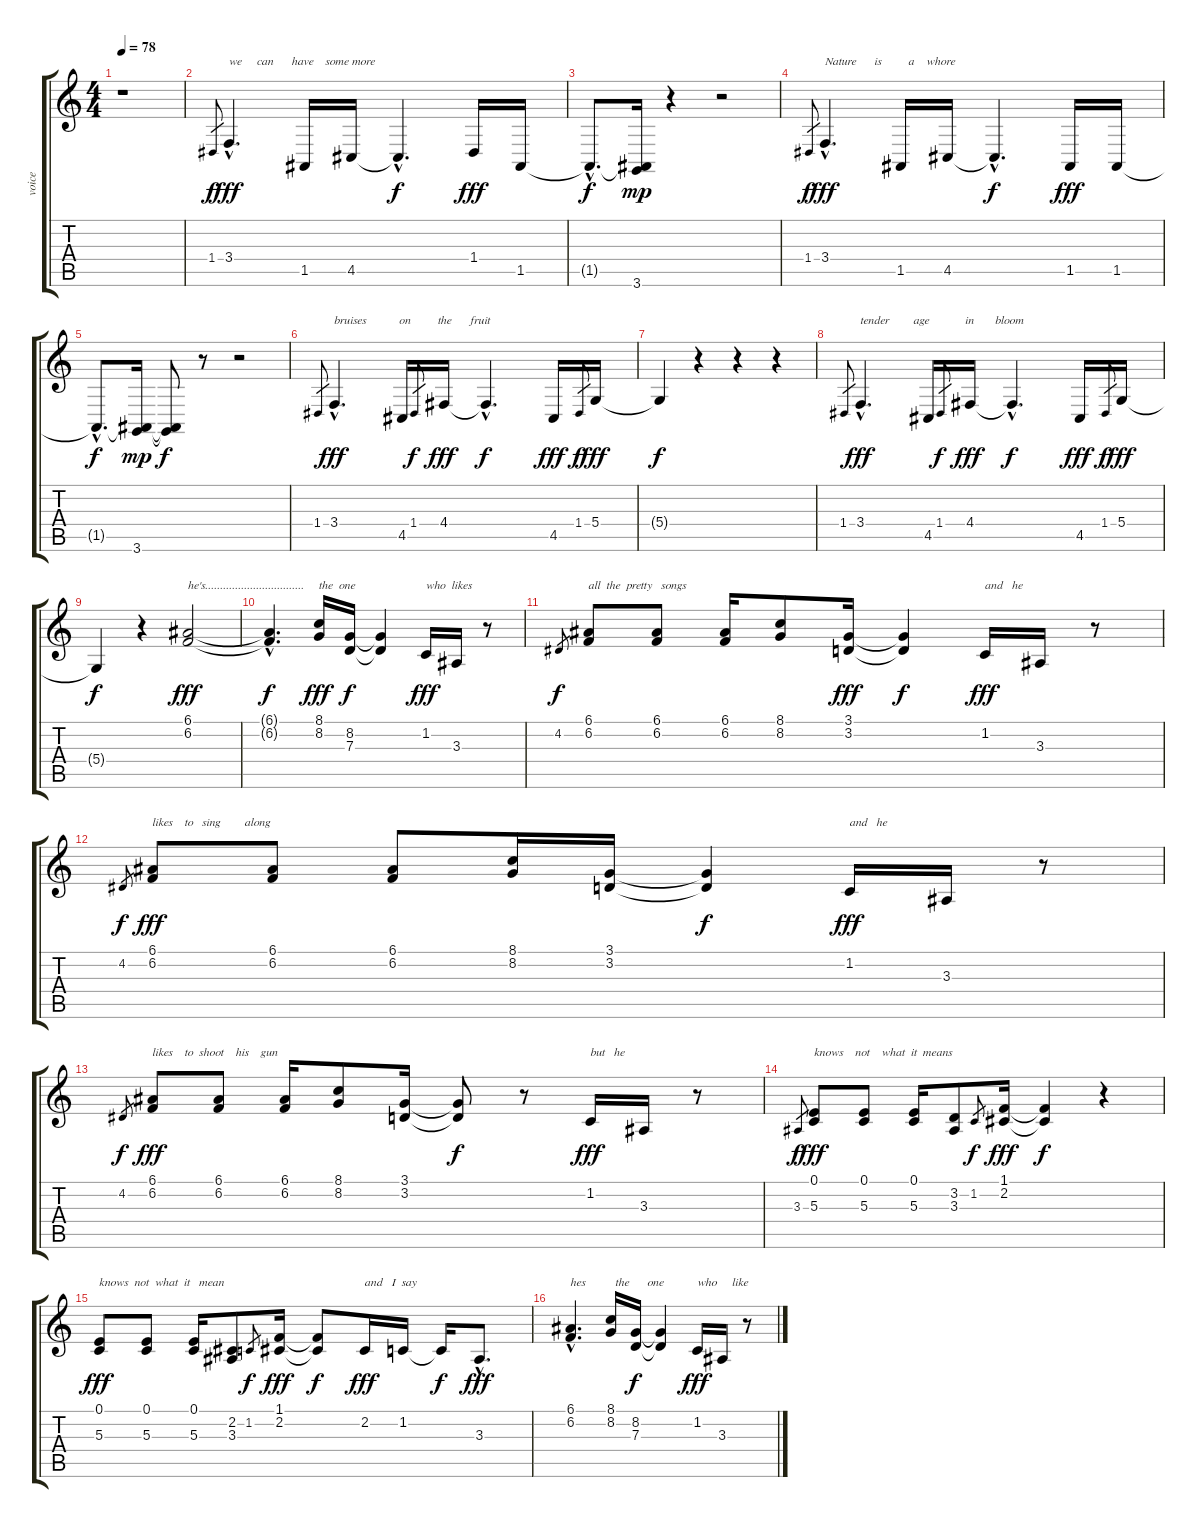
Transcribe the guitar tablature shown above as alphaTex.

\track ("voice" "voice") {instrument synthbrass2}
\staff {score tabs}
\tuning (E4 B3 G3 D3 A2 E2) {hide}
\ts (4 4)
\tempo 78
\clef g2
\ks c
r.1{dy fff} |
1.4.8{gr dy f} 3.4{hac}.4{d txt "we     can      have    some more" dy fff} 1.5.16 4.5.16 4.5{hac t}.4{d dy f} 1.4.16{dy fff} 1.5.16 |
1.5{hac t}.8{d dy f} (1.5{t} 3.6).16{dy mp} r.4 r.2 |
1.4.8{gr dy f} 3.4{hac}.4{d txt "Nature      is         a    whore" dy fff} 1.5.16 4.5.16 4.5{hac t}.4{d dy f} 1.5.16{dy fff} 1.5.16 |
1.5{hac t}.8{d dy f} (1.5{t} 3.6).16{dy mp} (1.5{t} 3.6{t}).8{dy f} r.8 r.2 |
1.4.8{gr} 3.4{hac}.4{d txt "bruises           on         the      fruit" dy fff} 4.5.16 1.4.8{gr dy f} 4.4.16{dy fff} 4.4{hac t}.4{d dy f} 4.5.16{dy fff} 1.4.8{gr dy f} 5.4.16{dy fff} |
5.4{t}.4{dy f} r.4 r.4 r.4 |
1.4.8{gr} 3.4{hac}.4{d txt "tender        age            in       bloom" dy fff} 4.5.16 1.4.8{gr dy f} 4.4.16{dy fff} 4.4{hac t}.4{d dy f} 4.5.16{dy fff} 1.4.8{gr dy f} 5.4.16{dy fff} |
5.4{t}.4{dy f} r.4 (6.1 6.2).2{txt "he's................................." dy fff} |
(6.1{hac t} 6.2{hac t}).4{d dy f} (8.1 8.2).16{txt "the  one" dy fff} (8.2 7.3).16{dy f} (8.2{t} 7.3{t}).4 1.2.16{txt "who  likes" dy fff} 3.3.16 r.8 |
4.2.8{gr dy f} (6.1 6.2).8{txt "all  the  pretty   songs"} (6.1 6.2).8 (6.1 6.2).16 (8.1 8.2).8 (3.1 3.2).16{dy fff} (3.1{t} 3.2{t}).4{dy f} 1.2.16{txt "and   he" dy fff} 3.3.16 r.8 |
4.2.8{gr dy f} (6.1 6.2).8{txt "likes    to   sing        along" dy fff} (6.1 6.2).8 (6.1 6.2).8 (8.1 8.2).16 (3.1 3.2).16 (3.1{t} 3.2{t}).4{dy f} 1.2.16{txt "and   he" dy fff} 3.3.16 r.8 |
4.2.8{gr dy f} (6.1 6.2).8{txt "likes    to  shoot    his    gun" dy fff} (6.1 6.2).8 (6.1 6.2).16 (8.1 8.2).8 (3.1 3.2).16 (3.1{t} 3.2{t}).8{dy f} r.8 1.2.16{txt "but   he" dy fff} 3.3.16 r.8 |
3.3.8{gr dy f} (0.1 5.3).8{txt "knows    not    what  it  means" dy fff} (0.1 5.3).8 (0.1 5.3).16 (3.2 3.3).8 1.2.8{gr dy f} (1.1 2.2).16{dy fff} (1.1{t} 2.2{t}).4{dy f} r.4 |
(0.1 5.3).8{txt "knows  not  what  it   mean" dy fff} (0.1 5.3).8 (0.1 5.3).16 (2.2 3.3).8 1.2.8{gr dy f} (1.1 2.2).16{dy fff} (1.1{t} 2.2{t}).8{dy f} 2.2.16{txt "and   I  say" dy fff} 1.2.16 1.2{t}.16{dy f} 3.3{hac}.8{d dy fff} |
(6.1{hac} 6.2{hac}).4{d txt "hes          the      one"} (8.1 8.2).16 (8.2 7.3).16{dy f} (8.2{t} 7.3{t}).4 1.2.16{txt "who     like" dy fff} 3.3.16 r.8
